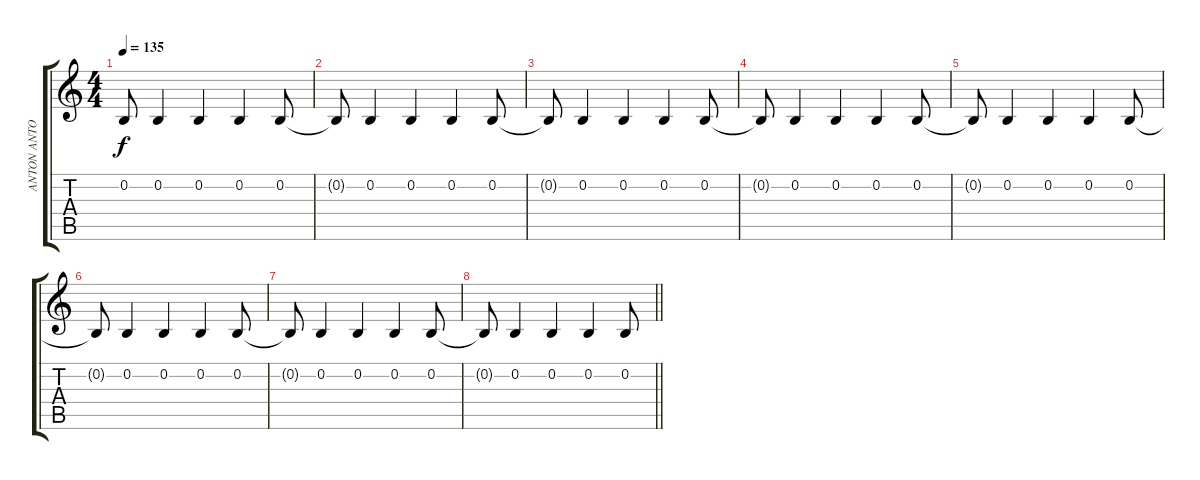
\track ("ANTON ANTON" "ANTON ANTO") {instrument applause}
\staff {score tabs}
\tuning (E4 B3 G3 D3 A2 E2) {hide}
\ts (4 4)
\tempo 135
\clef g2
\ks c
0.2{t}.8{dy f} 0.2.4 0.2.4 0.2.4 0.2.8 |
0.2{t}.8 0.2.4 0.2.4 0.2.4 0.2.8 |
0.2{t}.8 0.2.4 0.2.4 0.2.4 0.2.8 |
0.2{t}.8{volume 0} 0.2.4 0.2.4 0.2.4 0.2.8 |
0.2{t}.8 0.2.4 0.2.4 0.2.4 0.2.8 |
0.2{t}.8 0.2.4 0.2.4 0.2.4 0.2.8 |
0.2{t}.8 0.2.4 0.2.4 0.2.4 0.2.8 |
\barLineRight lightlight
0.2{t}.8 0.2.4 0.2.4 0.2.4 0.2.8
